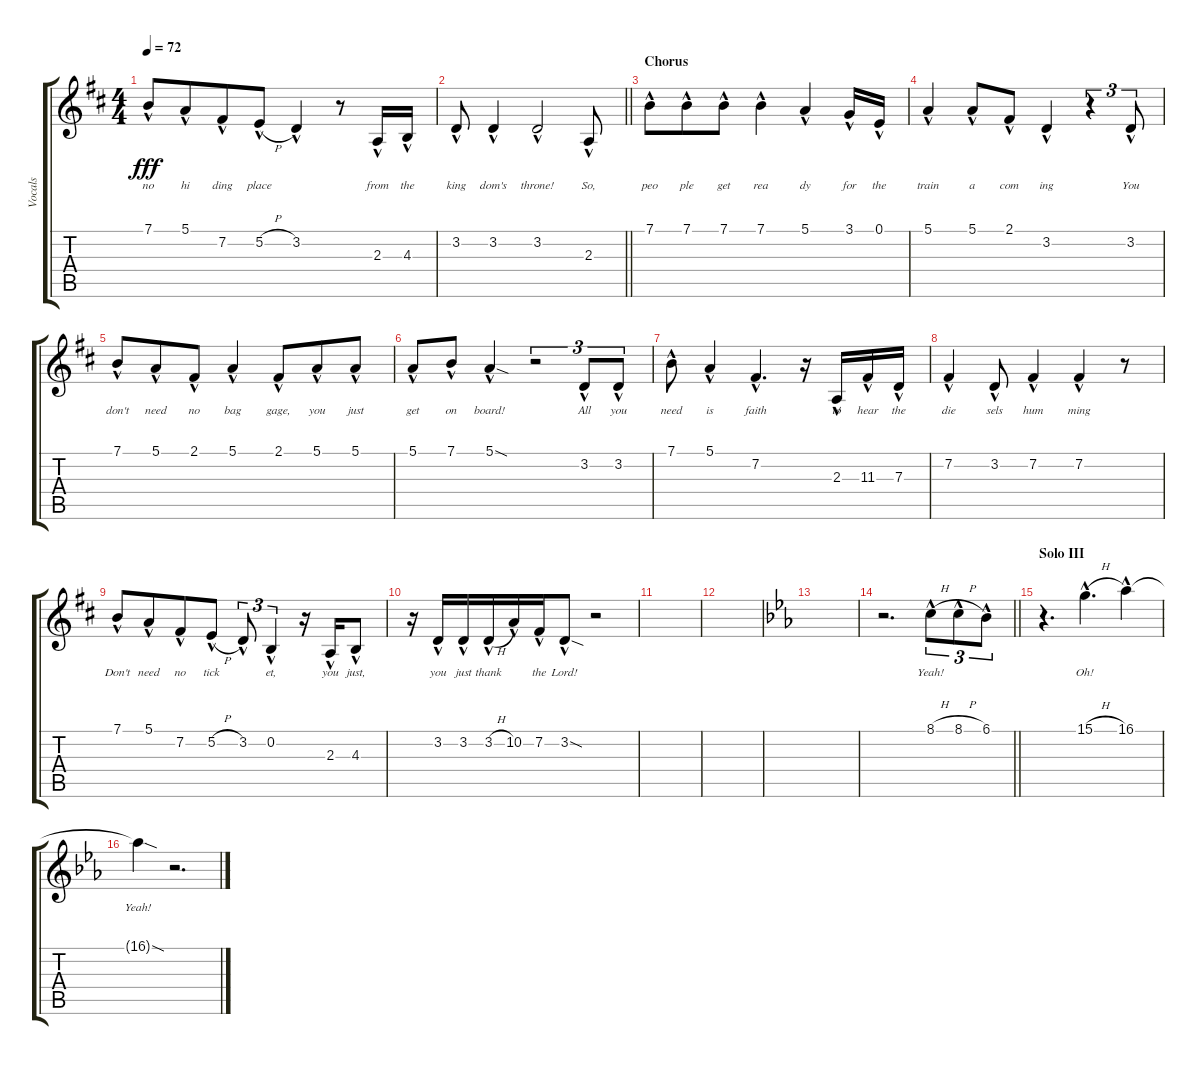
\track ("Vocals" "Vocals") {instrument lead2sawtooth}
\staff {score tabs}
\tuning (E4 B3 G3 D3 A2 E2) {hide}
\ts (4 4)
\tempo 72
\clef g2
\ks d
7.1{hac}.8{lyrics (0 "no") lyrics (1 "") lyrics (2 "") lyrics (3 "") lyrics (4 "") dy fff} 5.1{hac}.8{lyrics (0 "hi") lyrics (1 "") lyrics (2 "") lyrics (3 "") lyrics (4 "") beam merge} 7.2{hac}.8{lyrics (0 "ding") lyrics (1 "") lyrics (2 "") lyrics (3 "") lyrics (4 "")} 5.2{h hac}.8{lyrics (0 "place") lyrics (1 "") lyrics (2 "") lyrics (3 "") lyrics (4 "")} 3.2{hac}.4{lyrics (0 "") lyrics (1 "") lyrics (2 "") lyrics (3 "") lyrics (4 "")} r.8 2.3{hac}.16{lyrics (0 "from") lyrics (1 "") lyrics (2 "") lyrics (3 "") lyrics (4 "")} 4.3{hac}.16{lyrics (0 "the") lyrics (1 "") lyrics (2 "") lyrics (3 "") lyrics (4 "")} |
\barLineRight lightlight
3.2{hac}.8{lyrics (0 "king") lyrics (1 "") lyrics (2 "") lyrics (3 "") lyrics (4 "")} 3.2{hac}.4{lyrics (0 "dom's") lyrics (1 "") lyrics (2 "") lyrics (3 "") lyrics (4 "")} 3.2{hac}.2{lyrics (0 "throne!") lyrics (1 "") lyrics (2 "") lyrics (3 "") lyrics (4 "")} 2.3{hac}.8{lyrics (0 "So,") lyrics (1 "") lyrics (2 "") lyrics (3 "") lyrics (4 "")} |
\section ("" "Chorus")
7.1{hac}.8{lyrics (0 "peo") lyrics (1 "") lyrics (2 "") lyrics (3 "") lyrics (4 "")} 7.1{hac}.8{lyrics (0 "ple") lyrics (1 "") lyrics (2 "") lyrics (3 "") lyrics (4 "") beam merge} 7.1{hac}.8{lyrics (0 "get") lyrics (1 "") lyrics (2 "") lyrics (3 "") lyrics (4 "")} 7.1{hac}.4{lyrics (0 "rea") lyrics (1 "") lyrics (2 "") lyrics (3 "") lyrics (4 "")} 5.1{hac}.4{lyrics (0 "dy") lyrics (1 "") lyrics (2 "") lyrics (3 "") lyrics (4 "")} 3.1{hac}.16{lyrics (0 "for") lyrics (1 "") lyrics (2 "") lyrics (3 "") lyrics (4 "")} 0.1{hac}.16{lyrics (0 "the") lyrics (1 "") lyrics (2 "") lyrics (3 "") lyrics (4 "")} |
5.1{hac}.4{lyrics (0 "train") lyrics (1 "") lyrics (2 "") lyrics (3 "") lyrics (4 "")} 5.1{hac}.8{lyrics (0 "a") lyrics (1 "") lyrics (2 "") lyrics (3 "") lyrics (4 "")} 2.1{hac}.8{lyrics (0 "com") lyrics (1 "") lyrics (2 "") lyrics (3 "") lyrics (4 "")} 3.2{hac}.4{lyrics (0 "ing") lyrics (1 "") lyrics (2 "") lyrics (3 "") lyrics (4 "")} r.4{tu (3 2)} 3.2{hac}.8{tu (3 2) lyrics (0 "You") lyrics (1 "") lyrics (2 "") lyrics (3 "") lyrics (4 "")} |
7.1{hac}.8{lyrics (0 "don't") lyrics (1 "") lyrics (2 "") lyrics (3 "") lyrics (4 "")} 5.1{hac}.8{lyrics (0 "need") lyrics (1 "") lyrics (2 "") lyrics (3 "") lyrics (4 "") beam merge} 2.1{hac}.8{lyrics (0 "no") lyrics (1 "") lyrics (2 "") lyrics (3 "") lyrics (4 "")} 5.1{hac}.4{lyrics (0 "bag") lyrics (1 "") lyrics (2 "") lyrics (3 "") lyrics (4 "")} 2.1{hac}.8{lyrics (0 "gage,") lyrics (1 "") lyrics (2 "") lyrics (3 "") lyrics (4 "") beam merge} 5.1{hac}.8{lyrics (0 "you") lyrics (1 "") lyrics (2 "") lyrics (3 "") lyrics (4 "")} 5.1{hac}.8{lyrics (0 "just") lyrics (1 "") lyrics (2 "") lyrics (3 "") lyrics (4 "")} |
5.1{hac}.8{lyrics (0 "get") lyrics (1 "") lyrics (2 "") lyrics (3 "") lyrics (4 "")} 7.1{hac}.8{lyrics (0 "on") lyrics (1 "") lyrics (2 "") lyrics (3 "") lyrics (4 "")} 5.1{sod hac}.4{lyrics (0 "board!") lyrics (1 "") lyrics (2 "") lyrics (3 "") lyrics (4 "")} r.2{tu (3 2)} 3.2{hac}.8{tu (3 2) lyrics (0 "All") lyrics (1 "") lyrics (2 "") lyrics (3 "") lyrics (4 "")} 3.2{hac}.8{tu (3 2) lyrics (0 "you") lyrics (1 "") lyrics (2 "") lyrics (3 "") lyrics (4 "")} |
7.1{hac}.8{lyrics (0 "need") lyrics (1 "") lyrics (2 "") lyrics (3 "") lyrics (4 "")} 5.1{hac}.4{lyrics (0 "is") lyrics (1 "") lyrics (2 "") lyrics (3 "") lyrics (4 "")} 7.2{hac}.4{d lyrics (0 "faith") lyrics (1 "") lyrics (2 "") lyrics (3 "") lyrics (4 "")} r.16 2.3{hac}.16{lyrics (0 "to") lyrics (1 "") lyrics (2 "") lyrics (3 "") lyrics (4 "")} 11.3{hac}.16{lyrics (0 "hear") lyrics (1 "") lyrics (2 "") lyrics (3 "") lyrics (4 "")} 7.3{hac}.16{lyrics (0 "the") lyrics (1 "") lyrics (2 "") lyrics (3 "") lyrics (4 "")} |
7.2{hac}.4{lyrics (0 "die") lyrics (1 "") lyrics (2 "") lyrics (3 "") lyrics (4 "")} 3.2{hac}.8{lyrics (0 "sels") lyrics (1 "") lyrics (2 "") lyrics (3 "") lyrics (4 "")} 7.2{hac}.4{lyrics (0 "hum") lyrics (1 "") lyrics (2 "") lyrics (3 "") lyrics (4 "")} 7.2{hac}.4{lyrics (0 "ming") lyrics (1 "") lyrics (2 "") lyrics (3 "") lyrics (4 "")} r.8 |
7.1{hac}.8{lyrics (0 "Don't") lyrics (1 "") lyrics (2 "") lyrics (3 "") lyrics (4 "")} 5.1{hac}.8{lyrics (0 "need") lyrics (1 "") lyrics (2 "") lyrics (3 "") lyrics (4 "") beam merge} 7.2{hac}.8{lyrics (0 "no") lyrics (1 "") lyrics (2 "") lyrics (3 "") lyrics (4 "")} 5.2{h hac}.8{lyrics (0 "tick") lyrics (1 "") lyrics (2 "") lyrics (3 "") lyrics (4 "") beam split} 3.2{hac}.8{tu (3 2) lyrics (0 "") lyrics (1 "") lyrics (2 "") lyrics (3 "") lyrics (4 "")} 0.2{hac}.4{tu (3 2) lyrics (0 "et,") lyrics (1 "") lyrics (2 "") lyrics (3 "") lyrics (4 "")} r.16 2.3{hac}.16{lyrics (0 "you") lyrics (1 "") lyrics (2 "") lyrics (3 "") lyrics (4 "")} 4.3{hac}.8{lyrics (0 "just,") lyrics (1 "") lyrics (2 "") lyrics (3 "") lyrics (4 "")} |
r.16 3.2{hac}.16{lyrics (0 "you") lyrics (1 "") lyrics (2 "") lyrics (3 "") lyrics (4 "")} 3.2{hac}.16{lyrics (0 "just") lyrics (1 "") lyrics (2 "") lyrics (3 "") lyrics (4 "")} 3.2{h hac}.16{lyrics (0 "thank") lyrics (1 "") lyrics (2 "") lyrics (3 "") lyrics (4 "") beam merge} 10.2{hac}.16{lyrics (0 "") lyrics (1 "") lyrics (2 "") lyrics (3 "") lyrics (4 "")} 7.2{hac}.16{lyrics (0 "the") lyrics (1 "") lyrics (2 "") lyrics (3 "") lyrics (4 "")} 3.2{sod hac}.8{lyrics (0 "Lord!") lyrics (1 "") lyrics (2 "") lyrics (3 "") lyrics (4 "")} r.2 |
|
|
\ks eb
|
\barLineRight lightlight
r.2{d} 8.1{h hac}.8{tu (3 2) lyrics (0 "Yeah!") lyrics (1 "") lyrics (2 "") lyrics (3 "") lyrics (4 "")} 8.1{h hac}.8{tu (3 2) lyrics (0 "") lyrics (1 "") lyrics (2 "") lyrics (3 "") lyrics (4 "")} 6.1{hac}.8{tu (3 2) lyrics (0 "") lyrics (1 "") lyrics (2 "") lyrics (3 "") lyrics (4 "")} |
\section ("" "Solo III")
r.4{d} 15.1{h hac}.4{d lyrics (0 "Oh!") lyrics (1 "") lyrics (2 "") lyrics (3 "") lyrics (4 "")} 16.1{hac}.4{lyrics (0 "") lyrics (1 "") lyrics (2 "") lyrics (3 "") lyrics (4 "")} |
16.1{sod t}.4{lyrics (0 "Yeah!") lyrics (1 "") lyrics (2 "") lyrics (3 "") lyrics (4 "")} r.2{d}
